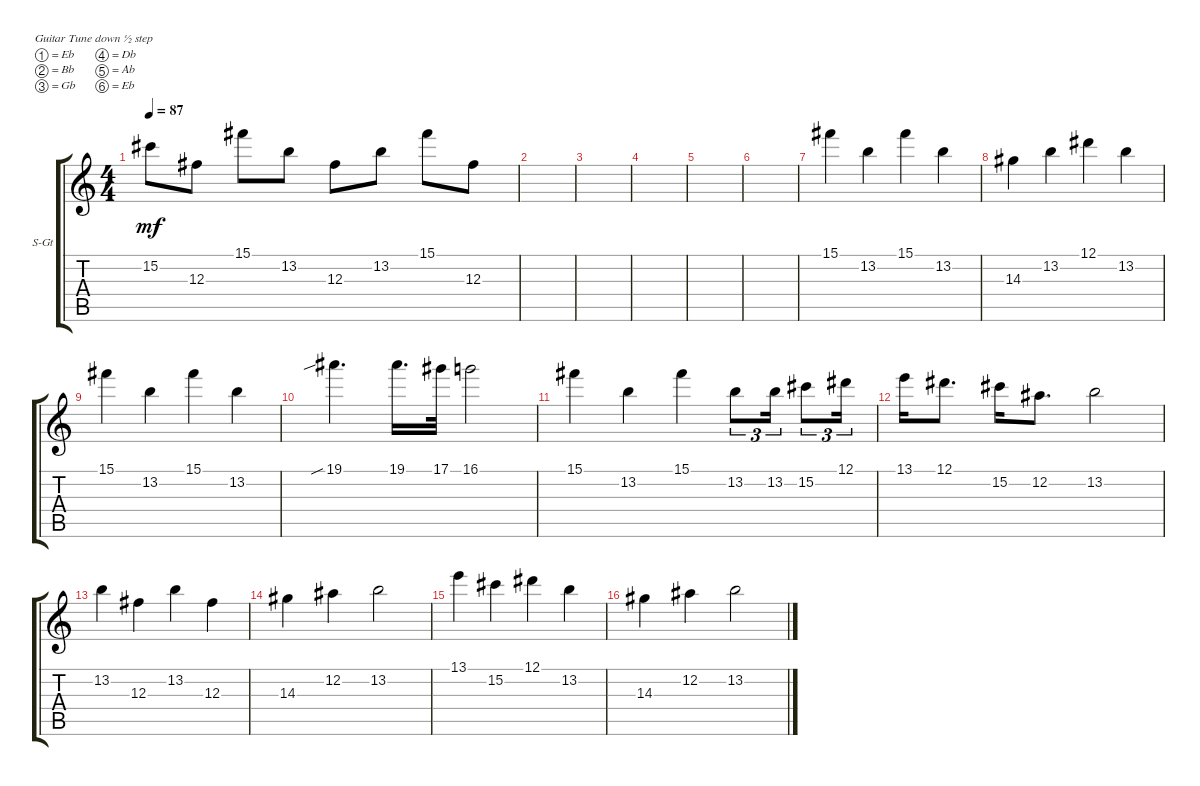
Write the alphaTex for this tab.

\defaultSystemsLayout 4
\bracketExtendMode groupsimilarinstruments
\firstSystemTrackNameOrientation horizontal
\otherSystemsTrackNameOrientation horizontal
\track ("Arpeggio" "S-Gt") {instrument acousticguitarsteel}
\staff {score tabs}
\tuning (Eb4 Bb3 Gb3 Db3 Ab2 Eb2)
\ts (4 4)
\tempo 87
\clef g2
\scale
0.333333
\ks c
15.2.8{dy mf} 12.3.8 15.1.8 13.2.8 12.3.8 13.2.8 15.1.8 12.3.8 |
\scale
0.333333 |
\scale
0.333333 |
\scale
0.333333 |
\scale
0.333333 |
\scale
0.333333 |
\scale
0.333333 15.1.4 13.2.4 15.1.4 13.2.4 |
\scale
0.333333 14.3.4 13.2.4 12.1.4 13.2.4 |
\scale
0.333333 15.1.4 13.2.4 15.1.4 13.2.4 |
\scale
0.333333 19.1{sib}.4{d} 19.1.16{d} 17.1.32 16.1.2 |
\scale
0.333333 15.1.4 13.2.4 15.1.4 13.2.8{tu (3 2)} 13.2.16{tu (3 2)} 15.2.8{tu (3 2)} 12.1.16{tu (3 2)} |
\scale
0.333333 13.1.16 12.1.8{d} 15.2.16 12.2.8{d} 13.2.2 |
\scale
0.333333 13.2.4 12.3.4 13.2.4 12.3.4 |
\scale
0.333333 14.3.4 12.2.4 13.2.2 |
\scale
0.333333 13.1.4 15.2.4 12.1.4 13.2.4 |
\scale
0.333333 14.3.4 12.2.4 13.2.2
